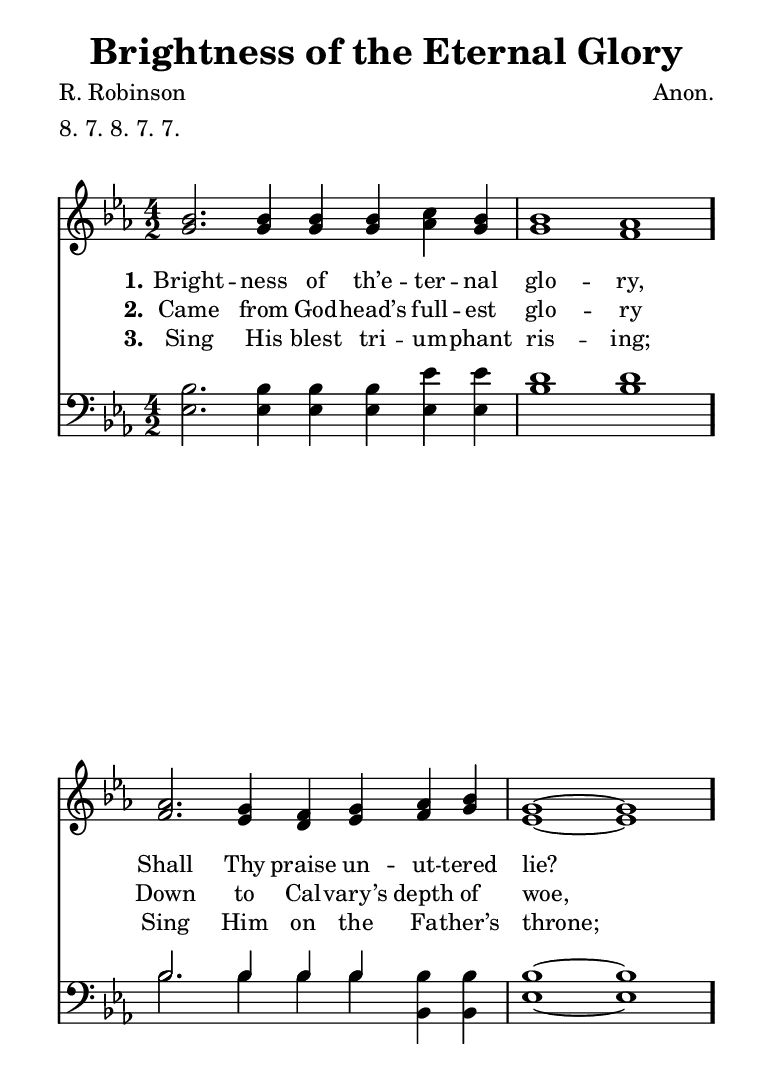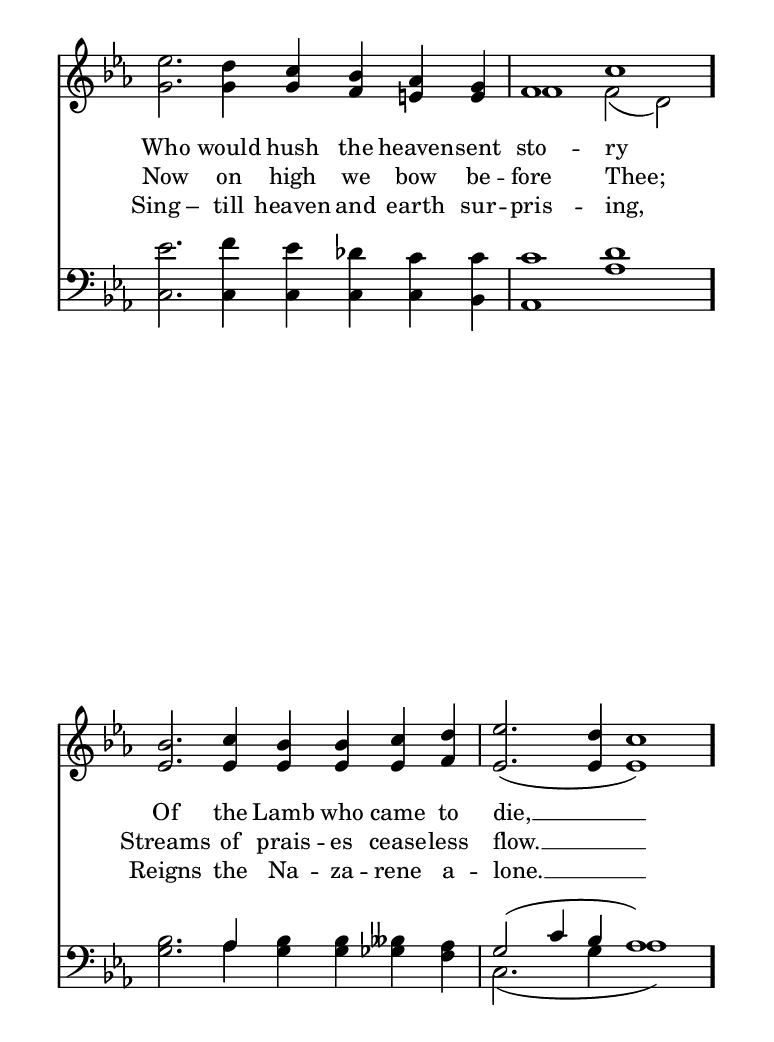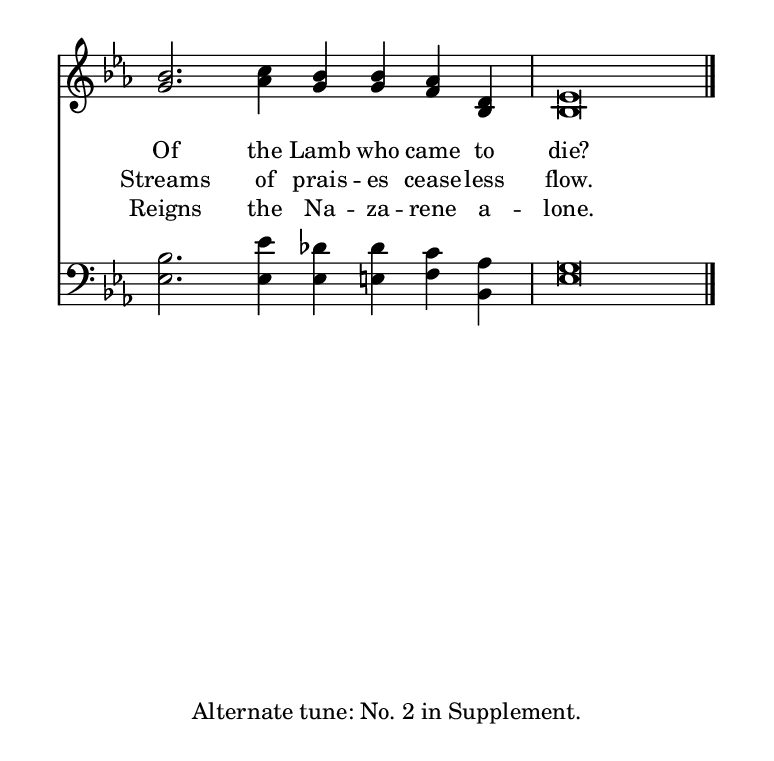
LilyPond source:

\include "common/global.ily"
\paper {
  \include "common/paper.ily"
  ragged-last-bottom = ##t
  systems-per-page = ##f
  system-system-spacing.padding = 8
}

\header{
  hymnnumber = "152"
  title = "Brightness of the Eternal Glory"
  tunename = "Hamilton"
  meter = "8. 7. 8. 7. 7." % original has 8. 7. 8. 7.
  poet = "R. Robinson"
  composer = "Anon."
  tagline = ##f
}

global = {
  \include "common/overrides.ily"
  \override Staff.TimeSignature.style = #'numbered
  \time 4/2
  \override Score.MetronomeMark.transparent = ##t % hide all fermata changes too
  \tempo 2=80
  \key ees \major
  \autoBeamOff
}

notesSoprano = {
\global
\relative c'' {

  bes2. bes4 bes bes c bes | bes1 aes |
  aes2. g4 f g aes bes | g1 ~ g |
  ees'2. d4 c bes aes g | f1 c' |
  bes2. c4 bes bes c d | ees2.( d4 c1) |
  bes2. c4 bes bes aes d, | ees\breve

  \bar "|."

}
}

notesAlto = {
\global
\relative e' {

  g2. g4 g g aes g | g1 f |
  f2. ees4 d ees f g | ees1 ~ ees |
  g2. g4 g f e e | f1 f2( d) |
  ees2. ees4 ees ees ees f | ees2.( ees4  ees1) |
  g2. aes4 g g f bes, | bes\breve

}
}

notesTenor = {
\global
\relative a {

  bes2. bes4 bes bes ees ees | d1 d |
  bes2. bes4 bes bes bes bes | bes1 ~ bes |
  ees2. f4 ees des c c | c1 d |
  bes2. aes4 bes bes beses aes | g2( c4 bes aes1) |
  bes2. ees4 des des c aes | g\breve

}
}

notesBass = {
\global
\relative f {

  ees2. ees4 ees ees ees ees | bes'1 bes |
  bes2. bes4 bes bes bes, bes | ees1 ~ ees |
  c2. c4 c c c bes | aes1 aes' |
  g2. aes4 g g ges f | c2.( g'4 aes1) |
  ees2. ees4 ees e f bes, | ees\breve

}
}

wordsA = \lyricmode {
\set stanza = "1."

Bright -- ness of th’e -- ter -- nal glo -- ry, \bar "."
Shall Thy praise un -- ut -- tered lie? \bar "."
Who would hush the heaven -- sent sto -- ry \bar "."
%{HIDE>%}Of the Lamb who came to die, __ \bar "." %{<HIDE%}
Of the Lamb who came to die? \bar "."

}

wordsB = \lyricmode {
\set stanza = "2."

Came from God -- head’s full -- est glo -- ry
Down to Cal -- vary’s depth of woe, 
Now on high we bow be -- fore Thee;
%{HIDE>%}Streams of prais -- es cease -- less flow. __ %{<HIDE%}
Streams of prais -- es cease -- less flow.

}

wordsC = \lyricmode {
\set stanza = "3."

Sing His blest tri -- um -- phant ris -- ing;
Sing Him on the Fa -- ther’s throne;
Sing_– till heaven and earth sur -- pris -- ing,
%{HIDE>%}Reigns the Na -- za -- rene a -- lone. __ %{<HIDE%}
Reigns the Na -- za -- rene a -- lone.

}

\score {
  \context ChoirStaff <<
    \context Staff = upper <<
      \set Staff.autoBeaming = ##f
      \set ChoirStaff.systemStartDelimiter = #'SystemStartBar
      \set ChoirStaff.printPartCombineTexts = ##f
      \partcombine #'(2 . 11) \notesSoprano \notesAlto
      \context NullVoice = altos { \voiceTwo << \notesAlto >> }
      \context Lyrics = one   \lyricsto altos \wordsA
      \context Lyrics = two   \lyricsto altos \wordsB
      \context Lyrics = three \lyricsto altos \wordsC
    >>
    \context Staff = men <<
      \set Staff.autoBeaming = ##f
      \clef bass
      \set ChoirStaff.printPartCombineTexts = ##f
      \partcombine #'(2 . 11) \notesTenor \notesBass
    >>
  >>
  \layout {
    \include "common/layout.ily"
  }
  #(cond ((ly:get-option 'eog-midi-permitted) #{ \midi{
    \include "common/midi.ily"
  } #}))
}

\noPageBreak \markup { \vspace #2 \fill-line { \raise #2 \line { Alternate tune: No. 2 in Supplement. } } }

\version "2.19.49"  % necessary for upgrading to future LilyPond versions.

% vi:set et ts=2 sw=2 ai nocindent syntax=lilypond:
